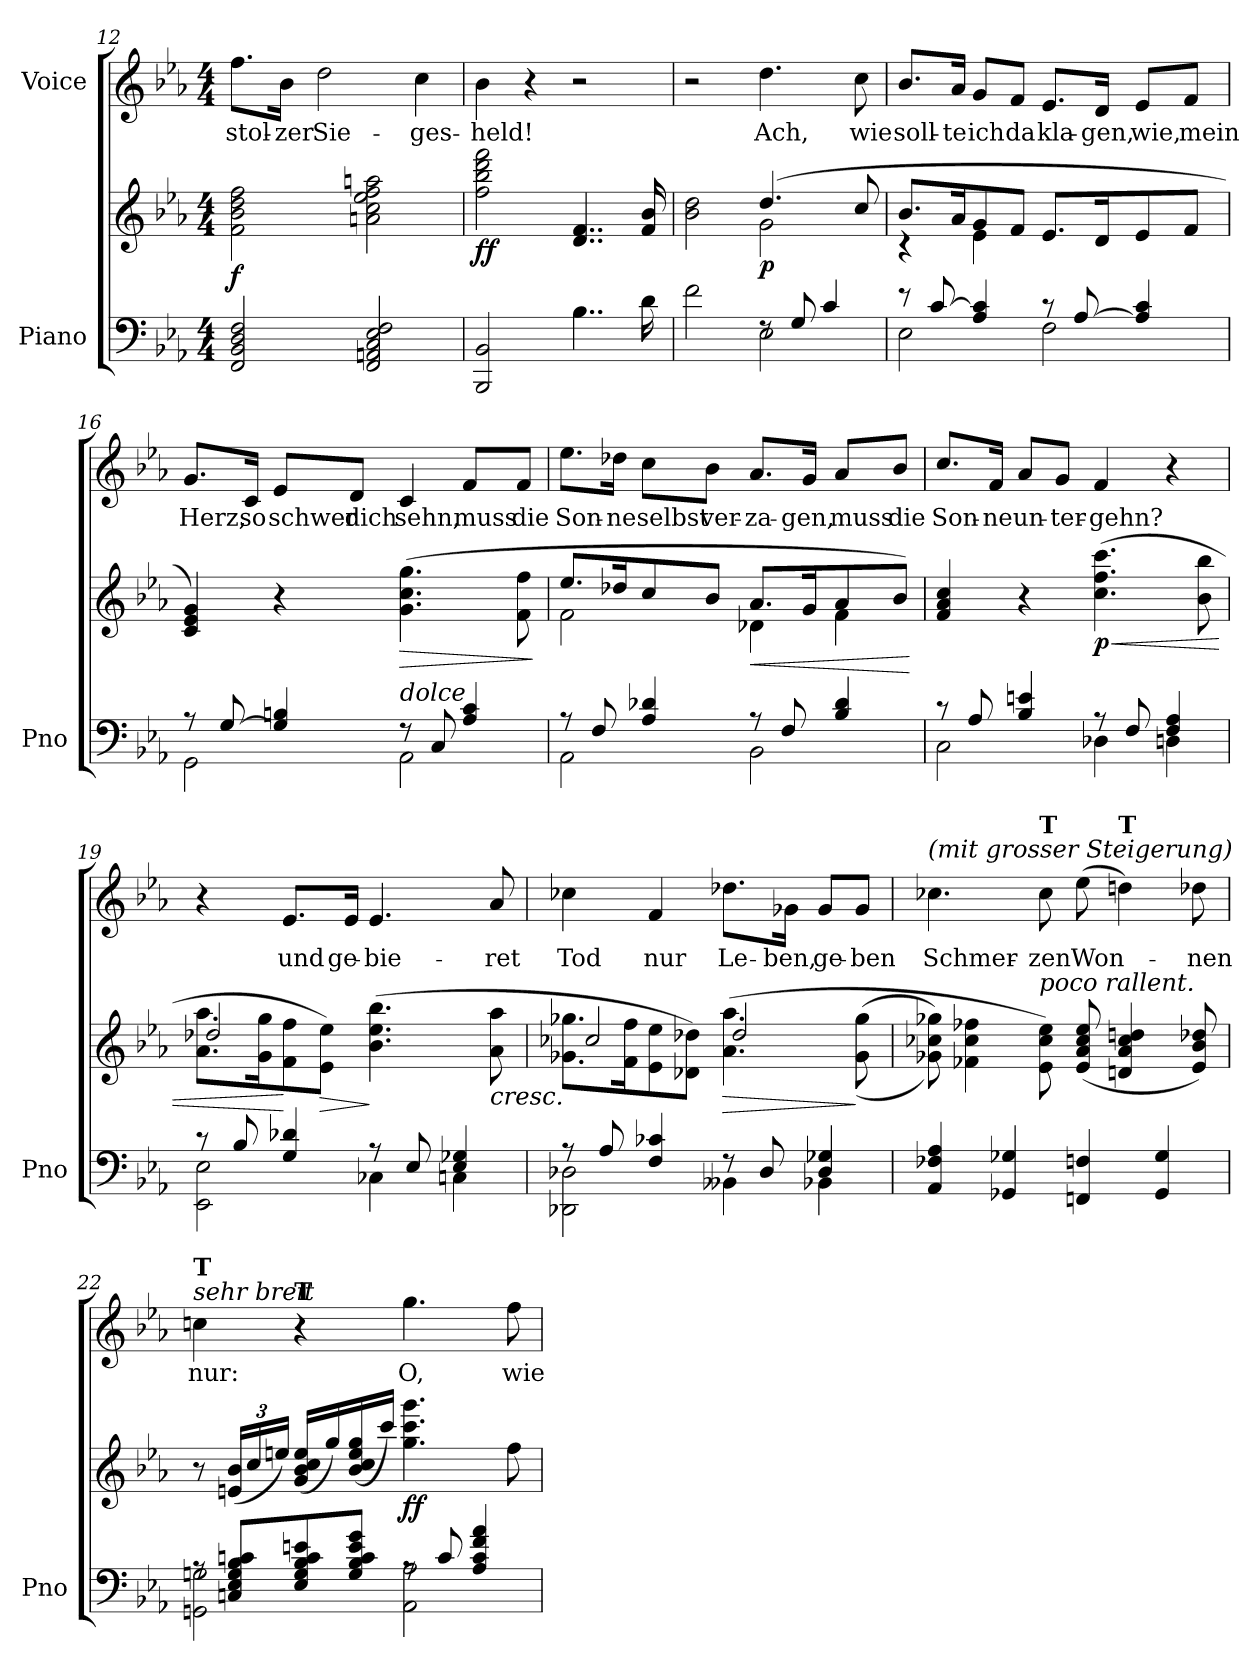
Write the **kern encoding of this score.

**kern	**kern	**dynam	**kern	**text
*part2	*part2	*part2	*part1	*part1
*staff3	*staff2	*staff2/3	*staff1	*staff1
*I"Piano	*	*	*I"Voice	*
*I'Pno	*	*	*	*
*clefF4	*clefG2	*	*clefG2	*
*k[b-e-a-]	*k[b-e-a-]	*	*k[b-e-a-]	*
*M4/4	*M4/4	*	*M4/4	*
=12	=12	=12	=12	=12
!	!	!LO:DY:b	!	!LO:LY:b
2FF/ 2BB-/ 2D/ 2F/	2f\ 2b-\ 2dd\ 2ff\	f	8.ff\L	stol-
!	!	!	!	!LO:LY:b
.	.	.	16b-\Jk	-zer
!	!	!	!	!LO:LY:b
.	.	.	2dd\	Sie-
2FF/ 2AAn/ 2C/ 2E-/ 2F/	2an\ 2cc\ 2ee-\ 2ff\ 2aan\	.	.	.
!	!	!	!	!LO:LY:b
.	.	.	4cc\	-ges-
=13	=13	=13	=13	=13
!	!	!LO:DY:b	!	!LO:LY:b
2BBB-/ 2BB-/	2ff\ 2bb-\ 2ddd\ 2fff\	ff	4b-\	-held!
.	.	.	4r	.
4..B-\	4..d/ 4..f/	.	2r	.
16d\	16f/ 16b-/	.	.	.
=14	=14	=14	=14	=14
*^	*^	*	*	*
2f\	2ryy	2b-\ 2dd\	2ryy	.	2r	.
!	!	!	!	!LO:DY:b	!	!LO:LY:b
8rF	2E-\	(>4.dd/	2g\	p	4.dd\	Ach,
8G/	.	.	.	.	.	.
4c/	.	.	.	.	.	.
!	!	!	!	!	!	!LO:LY:b
.	.	8cc/	.	.	8cc\	wie
!!LO:PB:g=z
=15	=15	=15	=15	=15	=15	=15
!	!	!	!	!	!	!LO:LY:b
8r	2E-\	8.b-/L	4r	.	8.b-/L	soll-
[8c/	.	.	.	.	.	.
!	!	!	!	!	!	!LO:LY:b
.	.	16a-/K	.	.	16a-/Jk	-te
!	!	!	!	!	!	!LO:LY:b
4A-/ 4c/]	.	8g/	4e-\	.	8g/L	ich
!	!	!	!	!	!	!LO:LY:b
.	.	8f/J	.	.	8f/J	da
!	!	!	!	!	!	!LO:LY:b
8r	2F\	8.e-/L	2ryy	.	8.e-/L	kla-
[8A-/	.	.	.	.	.	.
!	!	!	!	!	!	!LO:LY:b
.	.	16d/K	.	.	16d/Jk	-gen,
!	!	!	!	!	!	!LO:LY:b
4A-/] 4c/	.	8e-/	.	.	8e-/L	wie,
!	!	!	!	!	!	!LO:LY:b
.	.	8f/J	.	.	8f/J	mein
*	*	*v	*v	*	*	*
=16	=16	=16	=16	=16	=16
!	!	!	!	!	!LO:LY:b
8r	2GG\	4c/ 4e-/ 4g/)	.	8.g/L	Herz,
[8G/	.	.	.	.	.
!	!	!	!	!	!LO:LY:b
.	.	.	.	16c/Jk	so
!	!	!	!	!	!LO:LY:b
4G/] 4Bn/	.	4r	.	8e-/L	schwer
!	!	!	!	!	!LO:LY:b
.	.	.	.	8d/J	dich
!LO:TX:a:i:t=dolce	!	!	!	!	!
!	!	!	!LO:HP:b	!	!LO:LY:b
8r	2AA-\	(>4.g\ 4.cc\ 4.gg\	>	4c/	sehn,
8C/	.	.	.	.	.
!	!	!	!	!	!LO:LY:b
4A-/ 4c/	.	.	.	8f/L	muss
!	!	!	!	!	!LO:LY:b
.	.	8f\ 8ff\	.	8f/J	die
*v	*v	*	*	*	*
.	.	]	.	.
=17	=17	=17	=17	=17
*^	*^	*	*	*
!	!	!	!	!	!	!LO:LY:b
8r	2AA-\	8.ee-/L	2f\	.	8.ee-\L	Son-
8F/	.	.	.	.	.	.
!	!	!	!	!	!	!LO:LY:b
.	.	16dd-X/K	.	.	16dd-X\Jk	-ne
!	!	!	!	!	!	!LO:LY:b
4A-/ 4d-X/	.	8cc/	.	.	8cc\L	selbst
!	!	!	!	!	!	!LO:LY:b
.	.	8b-/J	.	.	8b-\J	ver-
!	!	!	!	!LO:HP:b	!	!LO:LY:b
8r	2BB-\	8.a-/L	4d-X\	<	8.a-/L	-za-
8F/	.	.	.	.	.	.
!	!	!	!	!	!	!LO:LY:b
.	.	16g/K	.	.	16g/Jk	-gen,
!	!	!	!	!	!	!LO:LY:b
4B-/ 4d-/	.	8a-/	4f\	.	8a-/L	muss
!	!	!	!	!	!	!LO:LY:b
.	.	8b-/J)	.	.	8b-/J	die
*v	*v	*	*	*	*	*
*	*v	*v	*	*	*
.	.	[	.	.
!!LO:LB:g=z
=18	=18	=18	=18	=18
*^	*	*	*	*
!	!	!	!	!	!LO:LY:b
8r	2C\	4f/ 4a-/ 4cc/	.	8.cc/L	Son-
8A-/	.	.	.	.	.
!	!	!	!	!	!LO:LY:b
.	.	.	.	16f/Jk	-ne
!	!	!	!	!	!LO:LY:b
4B-/ 4en/	.	4r	.	8a-/L	un-
!	!	!	!	!	!LO:LY:b
.	.	.	.	8g/J	-ter-
!	!	!	!LO:HP:b	!	!LO:LY:b
!	!	!	!LO:DY:n=1:b	!	!
8r	4D-X\	(>4.cc\ 4.ff\ 4.ccc\	< p	4f/	-gehn?
8F/	.	.	.	.	.
4F/ 4A-/	4Dn\	.	.	4r	.
.	.	8b-\ 8bb-\	.	.	.
=19	=19	=19	=19	=19	=19
*	*	*^	*	*	*
8r	2EE-\ 2E-\	8.a-\ 8.aa-\L	2dd-X/	.	4r	.
8B-/	.	.	.	.	.	.
.	.	16g\ 16gg\K	.	.	.	.
!	!	!	!	!	!	!LO:LY:b
4G/ 4d-X/	.	8f\ 8ff\	.	[	8.e-/L	und
!	!	!	!	!LO:HP:b	!	!
.	.	8e-\ 8ee-\J)	.	>	.	.
!	!	!	!	!	!	!LO:LY:b
.	.	.	.	.	16e-/Jk	ge-
!	!	!	!	!	!	!LO:LY:b
8r	4C-X\	(>4.b-\ 4.ee-\ 4.bb-\	2ryy	]	4.e-/	-bie-
8E-/	.	.	.	.	.	.
4E-/ 4G-X/	4Cn\	.	.	.	.	.
!	!	!LO:TX:b:i:t=cresc.	!	!	!	!
!	!	!	!	!	!	!LO:LY:b
.	.	8a-\ 8aa-\	.	.	8a-/	-ret
=20	=20	=20	=20	=20	=20	=20
!	!	!	!	!	!	!LO:LY:b
8r	2DD-X\ 2D-X\	8.g-X\ 8.gg-X\L	2cc-X/	.	4cc-X\	Tod
8A-/	.	.	.	.	.	.
.	.	16f\ 16ff\K	.	.	.	.
!	!	!	!	!	!	!LO:LY:b
4F/ 4c-X/	.	8e-\ 8ee-\	.	.	4f/	nur
.	.	8d-X\ 8dd-X\J)	.	.	.	.
!	!	!	!	!LO:HP:b	!	!LO:LY:b
8r	4BB--X\	(>4.a-\ 4.aa-\	2dd-/	>	8.dd-X\L	Le-
8D-/	.	.	.	.	.	.
!	!	!	!	!	!	!LO:LY:b
.	.	.	.	.	16g-X\Jk	-ben,
!	!	!	!	!	!	!LO:LY:b
4D-/ 4G-X/	4BB-X\	.	.	.	8g-/L	ge-
!	!	!	!	!	!	!LO:LY:b
.	.	(<(>8g-\ 8gg-\	.	]	8g-/J	-ben
*v	*v	*	*	*	*	*
*	*v	*v	*	*	*
!!LO:LB:g=z
=21	=21	=21	=21	=21
!	!	!	!LO:TX:a:i:t=(mit grosser Steigerung)	!
!	!	!	!	!LO:LY:b
4AA-/ 4F-X/ 4A-/	8g-X\ 8cc-X\ 8gg-X\))	.	4.cc-X\	Schmer-
.	4f-X\ 4cc-\ 4ff-X\	.	.	.
4GG-X/ 4G-X/	.	.	.	.
!	!	!	!LO:TX:a:B:t=T	!
!	!LO:TX:a:i:t=poco rallent.	!	!	!
!	!	!	!	!LO:LY:b
.	8e-\ 8cc-\ 8ee-\)	.	8cc-\	-zen
!	!	!	!	!LO:LY:b
4FFn/ 4Fn/	(<8e-/ 8a-/ 8cc-/ 8ee-/	.	(>8ee-\	Won-
!	!	!	!LO:TX:a:B:t=T	!
.	4dn/ 4a-/ 4cc-/ 4ddn/	.	4ddn\)	.
4GG-/ 4G-/	.	.	.	.
!	!	!	!	!LO:LY:b
.	8e-/ 8b-/ 8dd-X/)	.	8dd-X\	-nen
=22	=22	=22	=22	=22
*^	*	*	*	*
!	!	!	!	!LO:TX:a:i:t=sehr breit	!
!	!	!	!	!LO:TX:a:B:t=T	!
!	!	!	!	!	!LO:LY:b
8rA	2GGn\ 2Gn\	8r	.	4ccn\	nur:
*	*	*Xbrackettup	*	*	*
8Cn/ 8E-/ 8G/ 8B-/ 8cn/L	.	(<24en/ 24b-/LL	.	.	.
.	.	24cc/	.	.	.
.	.	24een/JJ)	.	.	.
!	!	!	!	!LO:TX:a:B:t=T	!
8E-/ 8G/ 8B-/ 8c/ 8en/	.	(<16g/ 16b-/ 16cc/ 16ee/LL	.	4r	.
.	.	16gg/)	.	.	.
8G/ 8B-/ 8c/ 8e/ 8g/J	.	(<16b-/ 16cc/ 16ee/ 16gg/	.	.	.
.	.	16ccc/JJ)	.	.	.
!	!	!	!LO:DY:b	!	!LO:LY:b
8rA	2AA-\ 2A-\	4.gg\ 4.ccc\ 4.ggg\	ff	4.gg\	O,
8c/	.	.	.	.	.
4A-/ 4c/ 4f/ 4a-/	.	.	.	.	.
!	!	!	!	!	!LO:LY:b
.	.	8ff\	.	8ff\	wie
*v	*v	*	*	*	*
=	=	=	=	=
*-	*-	*-	*-	*-
